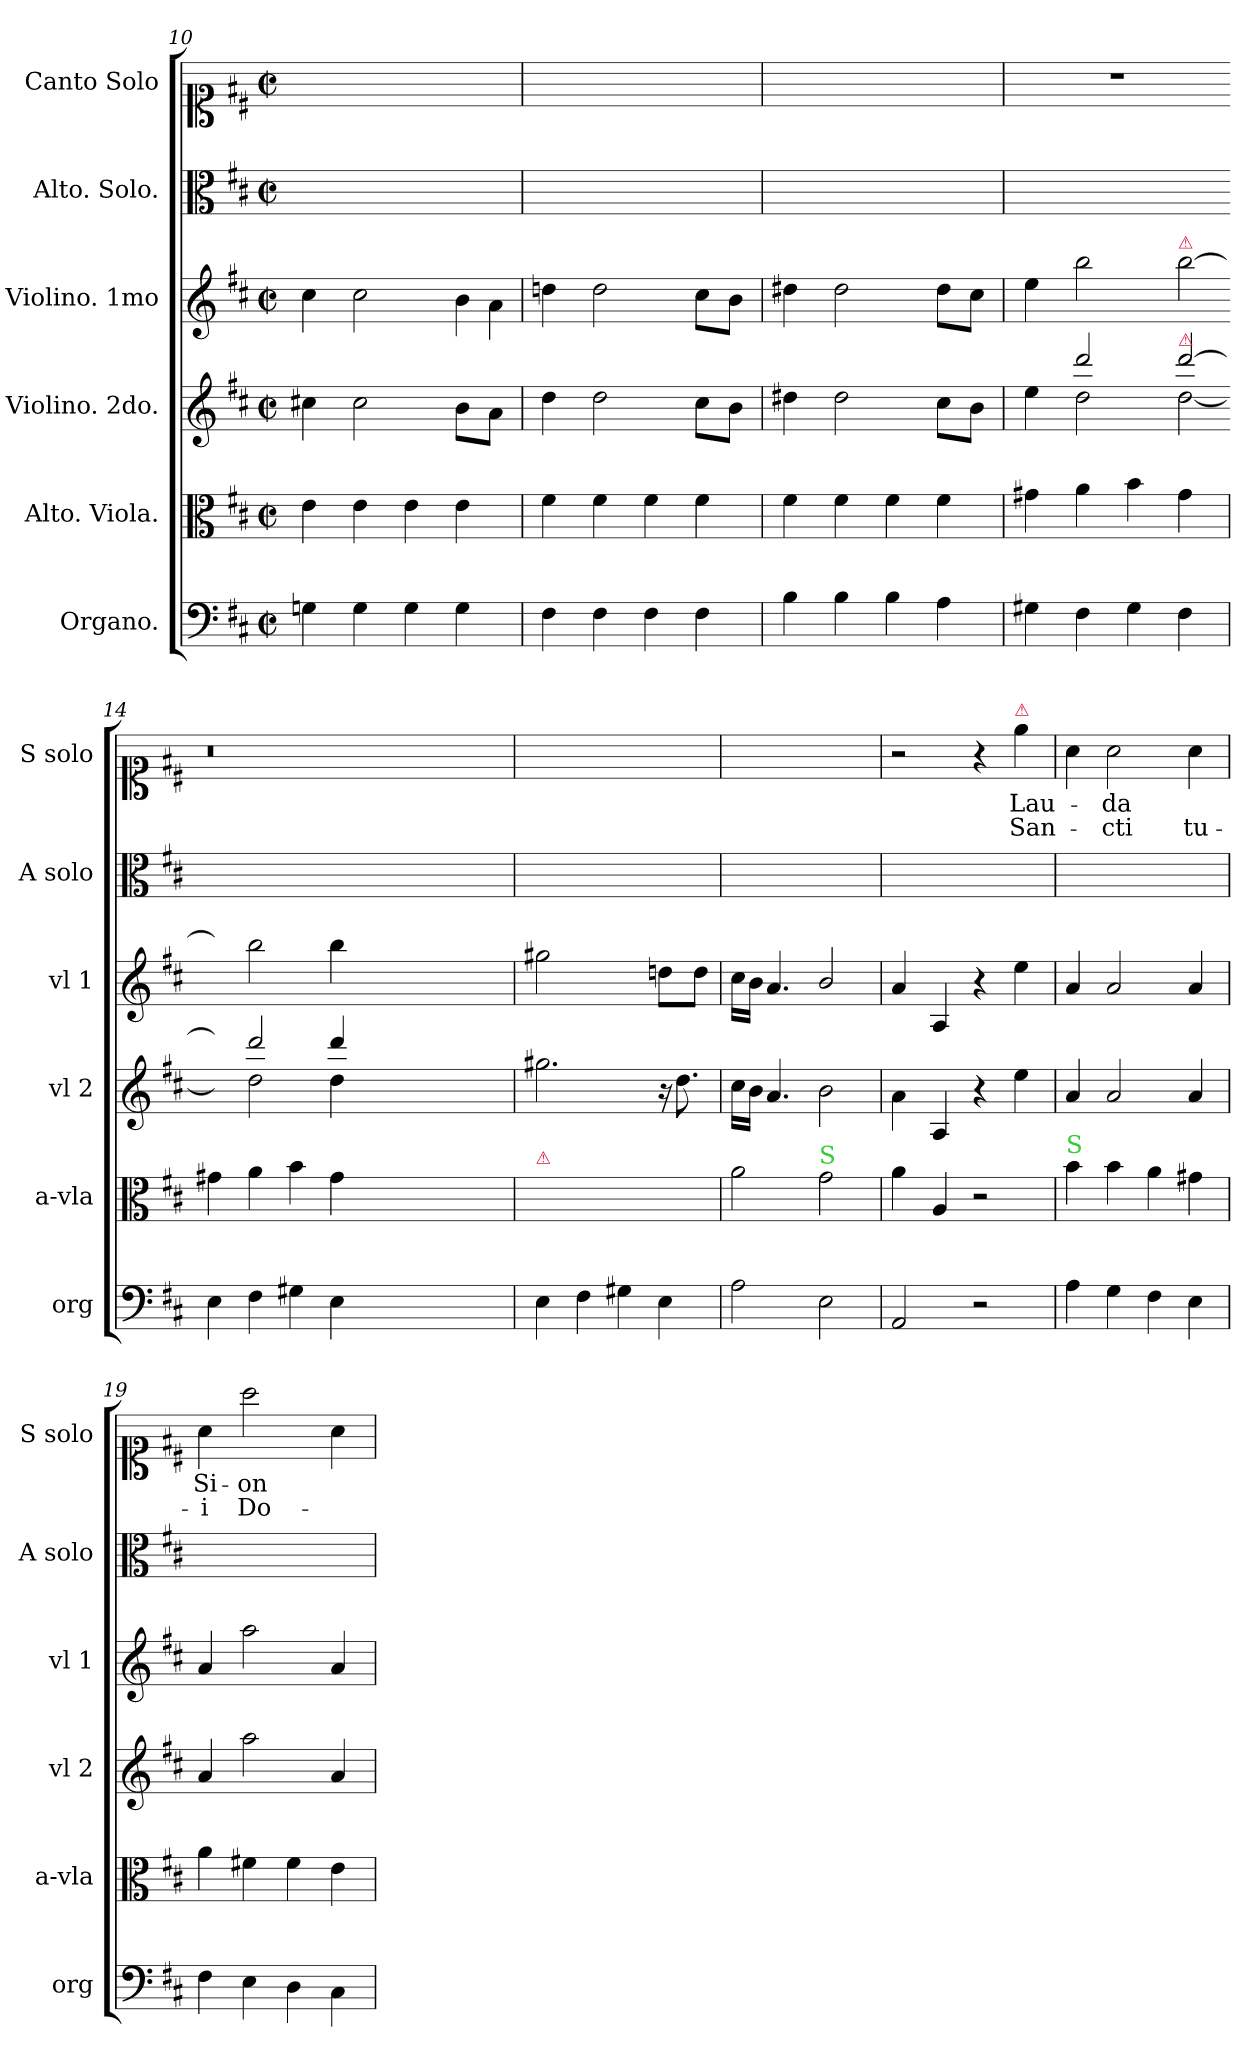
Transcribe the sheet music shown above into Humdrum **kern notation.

**kern	**kern	**kern	**kern	**kern	**kern	**text	**text
*part6	*part5	*part4	*part3	*part2	*part1	*part1	*part1
*staff6	*staff5	*staff4	*staff3	*staff2	*staff1	*staff1	*staff1
*I"Organo.	*I"Alto. Viola.	*I"Violino. 2do.	*I"Violino. 1mo	*I"Alto. Solo.	*I"Canto Solo	*	*
*I'org	*I'a-vla	*I'vl 2	*I'vl 1	*I'A solo	*I'S solo	*	*
*clefF4	*clefC3	*clefG2	*clefG2	*clefC3	*clefC1	*	*
*k[f#c#]	*k[f#c#]	*k[f#c#]	*k[f#c#]	*k[f#c#]	*k[f#c#]	*	*
*M2/2	*M2/2	*M2/2	*M2/2	*M2/2	*M2/2	*	*
*met(c|)	*met(c|)	*met(c|)	*met(c|)	*met(c|)	*met(c|)	*	*
=10	=10	=10	=10	=10	=10	=10	=10
4Gn\	4e\	4cc#X\	4cc#\	1ryy	1ryy	.	.
4G\	4e\	2cc#\	2cc#\	.	.	.	.
4G\	4e\	.	.	.	.	.	.
!	!	!	!LO:N:vis=4	!	!	!	!
4G\	4e\	8b\L	8b\	.	.	.	.
!	!	!	!LO:N:vis=4	!	!	!	!
.	.	8a\J	8a\	.	.	.	.
=11	=11	=11	=11	=11	=11	=11	=11
4F#\	4f#\	4dd\	4ddn\	1ryy	1ryy	.	.
4F#\	4f#\	2dd\	2dd\	.	.	.	.
4F#\	4f#\	.	.	.	.	.	.
4F#\	4f#\	8cc#\L	8cc#\L	.	.	.	.
.	.	8b\J	8b\J	.	.	.	.
=12	=12	=12	=12	=12	=12	=12	=12
4B\	4f#\	4dd#X\	4dd#X\	1ryy	1ryy	.	.
4B\	4f#\	2dd#\	2dd#\	.	.	.	.
4B\	4f#\	.	.	.	.	.	.
4A\	4f#\	8cc#\L	8dd#\L	.	.	.	.
.	.	8b\J	8cc#\J	.	.	.	.
=13	=13	=13	=13	=13	=13	=13	=13
*	*	*^	*	*	*	*	*
4G#X\	4g#X\	4ee\	4ryy	4ee\	1ryy	1r	.	.
4F#\	4a\	2ddd/	2dd\	2bb\	.	.	.	.
4G#\	4b\	.	.	.	.	.	.	.
!	!	!	!	!LO:TX:a:color=crimson:t=⚠	!	!	!	!
!	!	!LO:TX:a:color=crimson:t=⚠	!	!	!	!	!	!
!	!	!LO:N:vis=2	!LO:N:vis=2	!LO:N:vis=2	!	!	!	!
4F#\	4g#\	[4ddd/	[4dd\	[4bb\	.	.	.	.
=14	=14	=14-	=14-	=14-	=14	=14	=14	=14
4E\	4g#X\	4ddd/yy]	4dd\yy]	4bb\yy]	1ryy	0.r	.	.
4F#\	4a\	2ddd/	2dd\	2bb\	.	.	.	.
4G#X\	4b\	.	.	.	.	.	.	.
4E\	4g#\	4ddd/	4dd\	4bb\	.	.	.	.
0ryy	0ryy	0ryy	0ryy	0ryy	0ryy	.	.	.
=15	=15	=15	=15	=15	=15	=15	=15	=15
!	!LO:TX:a:color=crimson:t=⚠	!	!	!	!	!	!	!
!	!	!	!	!LO:N:vis=2	!	!	!	!
*	*	*v	*v	*	*	*	*	*
4E\	4g#X\yy	2.gg#X\	2.gg#X\	1ryy	1ryy	.	.
4F#\	4a\yy	.	.	.	.	.	.
4G#X\	4b\yy	.	.	.	.	.	.
4E\	4g#\yy	16r	8ddn\L	.	.	.	.
.	.	8.dd\	.	.	.	.	.
.	.	.	8dd\J	.	.	.	.
=16	=16	=16	=16	=16	=16	=16	=16
2A\	2a\	16cc#\LL	16cc#\LL	1ryy	1ryy	.	.
.	.	16b\JJ	16b\JJ	.	.	.	.
.	.	4.a/	4.a/	.	.	.	.
!	!LO:TX:a:color=limegreen:t=S	!	!	!	!	!	!
2E\	2g\	2b\	2b/	.	.	.	.
=17	=17	=17	=17	=17	=17	=17	=17
2AA/	4a\	4a\	4a/	1ryy	2r	.	.
.	4A/	4A/	4A/	.	.	.	.
2r	2r	4r	4r	.	4r	.	.
!	!	!	!	!	!LO:TX:a:color=crimson:t=⚠	!	!
.	.	4ee\	4ee\	.	4ee\	Lau-	San-
=18	=18	=18	=18	=18	=18	=18	=18
!	!LO:TX:a:color=limegreen:t=S	!	!	!	!	!	!
4A\	4b\	4a/	4a/	1ryy	4a\	.	.
4G\	4b\	2a/	2a/	.	2a\	-da	-cti
4F#\	4a\	.	.	.	.	.	.
4E\	4g#X\	4a/	4a/	.	4a\	.	tu-
=19	=19	=19	=19	=19	=19	=19	=19
4F#\	4a\	4a/	4a/	1ryy	4a\	Si-	-i
4E\	4f#X\	2aa\	2aa\	.	2aa\	-on	Do-
4D\	4f#\	.	.	.	.	.	.
4C#\	4e\	4a/	4a/	.	4a\	.	.
=	=	=	=	=	=	=	=
*-	*-	*-	*-	*-	*-	*-	*-
